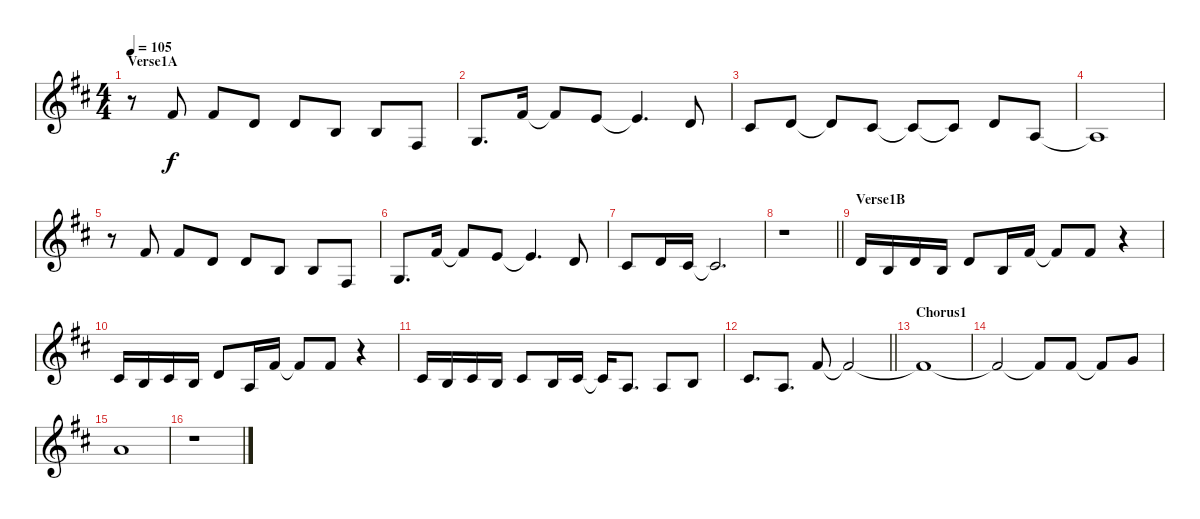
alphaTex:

\track "" {instrument synthvoice}
\staff {score}
\tuning (E4 B3 G3 D3 A2 E2) {hide}
\ts (4 4)
\section ("" "Verse1A")
\tempo 105
\clef g2
\ks d
r.8{dy f} 2.1.8 2.1.8 3.2.8 3.2.8 0.2.8 0.2.8 4.4.8 |
0.3.8{d} 2.1.16 2.1{t}.8 0.1.8 0.1{t}.4{d} 3.2.8 |
2.2.8 3.2.8 3.2{t}.8 2.2.8 2.2{t}.8 2.2{t}.8 3.2.8 2.3.8 |
2.3{t}.1 |
r.8 2.1.8 2.1.8 3.2.8 3.2.8 0.2.8 0.2.8 4.4.8 |
0.3.8{d} 2.1.16 2.1{t}.8 0.1.8 0.1{t}.4{d} 3.2.8 |
2.2.8 3.2.16 2.2.16 2.2{t}.2{d} |
\barLineRight lightlight
r.1 |
\section ("" "Verse1B")
3.2.16 0.2.16 3.2.16 0.2.16 3.2.8 0.2.16 2.1.16 2.1{t}.8 2.1.8 r.4 |
2.2.16 0.2.16 2.2.16 0.2.16 3.2.8 2.3.16 2.1.16 2.1{t}.8 2.1.8 r.4 |
2.2.16 0.2.16 2.2.16 0.2.16 2.2.8 0.2.16 2.2.16 2.2{t}.16 2.3.8{d} 2.3.8 0.2.8 |
\barLineRight lightlight
2.2.8{d} 2.3.8{d} 2.1.8 2.1{t}.2 |
\section ("" "Chorus1")
2.1{t}.1 |
2.1{t}.2 2.1{t}.8 2.1.8 2.1{t}.8 3.1.8 |
5.1.1 |
r.1
